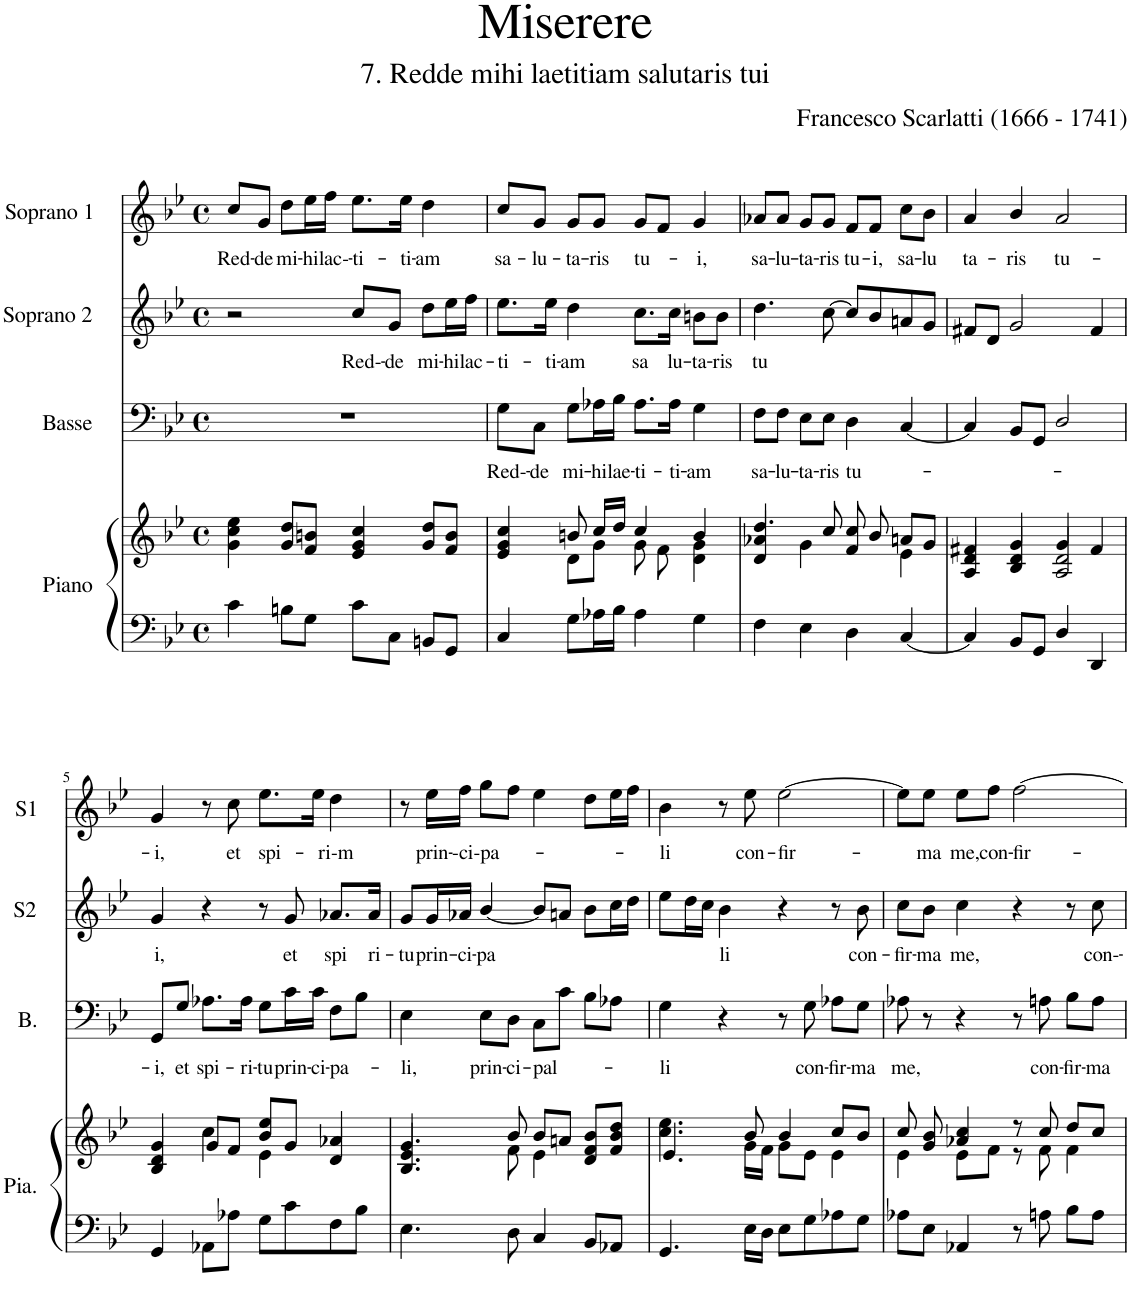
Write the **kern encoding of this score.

**kern	**kern	**kern	**text	**kern	**text	**kern	**text
*part4	*part4	*part3	*part3	*part2	*part2	*part1	*part1
*staff5	*staff4	*staff3	*staff3	*staff2	*staff2	*staff1	*staff1
*I"Piano	*	*I"Basse	*	*I"Soprano 2	*	*I"Soprano 1	*
*I'Pia.	*	*I'B.	*	*I'S2	*	*I'S1	*
*clefF4	*clefG2	*clefF4	*	*clefG2	*	*clefG2	*
*k[b-e-]	*k[b-e-]	*k[b-e-]	*	*k[b-e-]	*	*k[b-e-]	*
*M4/4	*M4/4	*M4/4	*	*M4/4	*	*M4/4	*
*met(c)	*met(c)	*met(c)	*	*met(c)	*	*met(c)	*
=1	=1	=1	=1	=1	=1	=1	=1
!	!	!	!	!	!	!	!LO:LY:b
4c\	4g\ 4cc\ 4ee-\	1r	.	2r	.	8cc/L	Red-
!	!	!	!	!	!	!	!LO:LY:b
.	.	.	.	.	.	8g/J	-de
!	!	!	!	!	!	!	!LO:LY:b
8Bn\L	8g/ 8dd/L	.	.	.	.	8dd\L	mi-
!	!	!	!	!	!	!	!LO:LY:b
8G\J	8f/ 8bn/J	.	.	.	.	16ee-\L	-hi
!	!	!	!	!	!	!	!LO:LY:b
.	.	.	.	.	.	16ff\JJ	lac--
!	!	!	!	!	!LO:LY:b	!	!LO:LY:b
8c\L	4e-/ 4g/ 4cc/	.	.	8cc/L	Red--	8.ee-\L	-ti-
!	!	!	!	!	!LO:LY:b	!	!
8C\J	.	.	.	8g/J	-de	.	.
!	!	!	!	!	!	!	!LO:LY:b
.	.	.	.	.	.	16ee-\Jk	-ti-
!	!	!	!	!	!LO:LY:b	!	!LO:LY:b
8BBn/L	8g/ 8dd/L	.	.	8dd\L	mi-	4dd\	-am
!	!	!	!	!	!LO:LY:b	!	!
8GG/J	8f/ 8b/J	.	.	16ee-\L	-hi	.	.
!	!	!	!	!	!LO:LY:b	!	!
.	.	.	.	16ff\JJ	lac-	.	.
=2	=2	=2	=2	=2	=2	=2	=2
*	*^	*	*	*	*	*	*
!	!	!	!	!LO:LY:b	!	!LO:LY:b	!	!LO:LY:b
4C/	4e-/ 4g/ 4cc/	4ryy	8G\L	Red--	8.ee-\L	-ti-	8cc/L	sa-
!	!	!	!	!LO:LY:b	!	!	!	!LO:LY:b
.	.	.	8C\J	-de	.	.	8g/J	-lu-
!	!	!	!	!	!	!LO:LY:b	!	!
.	.	.	.	.	16ee-\Jk	-ti-	.	.
!	!	!	!	!LO:LY:b	!	!LO:LY:b	!	!LO:LY:b
8G\L	8bn/	8d\L	8G\L	mi-	4dd\	-am	8g/L	-ta-
!	!	!	!	!LO:LY:b	!	!	!	!LO:LY:b
16A-X\L	16cc/LL	8g\J	16A-X\L	-hi	.	.	8g/J	-ris
!	!	!	!	!LO:LY:b	!	!	!	!
16B-\JJ	16dd/JJ	.	16B-\JJ	lae-	.	.	.	.
!	!	!	!	!LO:LY:b	!	!LO:LY:b	!	!LO:LY:b
4A-\	4cc/	8g\	8.A-\L	-ti-	8.cc\L	sa	8g/L	tu-
.	.	8f\	.	.	.	.	8f/J	.
!	!	!	!	!LO:LY:b	!	!LO:LY:b	!	!
.	.	.	16A-\Jk	-ti-	16cc\Jk	lu-	.	.
!	!	!	!	!LO:LY:b	!	!LO:LY:b	!	!LO:LY:b
4G\	4b/	4d\ 4g\	4G\	-am	8bn\L	-ta-	4g/	-i,
!	!	!	!	!	!	!LO:LY:b	!	!
.	.	.	.	.	8b\J	-ris	.	.
=3	=3	=3	=3	=3	=3	=3	=3	=3
!	!	!	!	!LO:LY:b	!	!LO:LY:b	!	!LO:LY:b
4F\	4.dd/	4d/ 4a-X/	8F\L	sa-	4.dd\	tu	8a-X/L	sa-
!	!	!	!	!LO:LY:b	!	!	!	!LO:LY:b
.	.	.	8F\J	-lu-	.	.	8a-/J	-lu-
!	!	!	!	!LO:LY:b	!	!	!	!LO:LY:b
4E-\	.	4g\	8E-\L	-ta-	.	.	8g/L	-ta-
!	!	!	!	!LO:LY:b	!	!	!	!LO:LY:b
.	8cc/	.	8E-\J	-ris	[8cc\	.	8g/J	-ris
!	!	!	!	!LO:LY:b	!	!	!	!LO:LY:b
4D\	8cc/	4f/	4D\	tu-	8cc/L]	.	8f/L	tu-
!	!	!	!	!	!	!	!	!LO:LY:b
.	8b-/	.	.	.	8b-/	.	8f/J	-i,
!	!	!	!	!	!	!	!	!LO:LY:b
[4C/	8an/L	4e-\	[4C/	.	8an/	.	8cc\L	sa-
!	!	!	!	!	!	!	!	!LO:LY:b
.	8g/J	.	.	.	8g/J	.	8b-\J	-lu
=4	=4	=4	=4	=4	=4	=4	=4	=4
!	!	!	!	!	!	!	!	!LO:LY:b
4C/]	4f#X/	4A/ 4d/	4C/]	.	8f#X/L	.	4a/	ta-
.	.	.	.	.	8d/J	.	.	.
!	!	!	!	!	!	!	!	!LO:LY:b
8BB-/L	4g/	4B-/ 4d/	8BB-/L	.	2g/	.	4b-/	-ris
8GG/J	.	.	8GG/J	.	.	.	.	.
!	!	!	!	!	!	!	!	!LO:LY:b
4D/	4g/	2A/ 2d/	2D/	.	.	.	2a/	tu-
4DD/	4f#/	.	.	.	4f#/	.	.	.
!!LO:LB:g=z
=5	=5	=5	=5	=5	=5	=5	=5	=5
!	!	!	!	!LO:LY:b	!	!LO:LY:b	!	!LO:LY:b
4GG/	4g/	4B-/ 4d/	8GG/L	-i,	4g/	i,	4g/	-i,
!	!	!	!	!LO:LY:b	!	!	!	!
.	.	.	8G/J	et	.	.	.	.
!	!	!	!	!LO:LY:b	!	!	!	!
8AA-X\L	8g/L	4cc\	8.A-X\L	spi-	4r	.	8r	.
!	!	!	!	!	!	!	!	!LO:LY:b
8A-X\J	8f/J	.	.	.	.	.	8cc\	et
!	!	!	!	!LO:LY:b	!	!	!	!
.	.	.	16A-\Jk	-ri-	.	.	.	.
!	!	!	!	!LO:LY:b	!	!	!	!LO:LY:b
8G\L	8b-/ 8ee-/L	4e-\	8G\L	-tu	8r	.	8.ee-\L	spi-
!	!	!	!	!LO:LY:b	!	!LO:LY:b	!	!
8c\	8g/J	.	16c\L	prin-	8g/	et	.	.
!	!	!	!	!LO:LY:b	!	!	!	!
.	.	.	16c\JJ	-ci-	.	.	16ee-\Jk	.
!	!	!	!	!LO:LY:b	!	!LO:LY:b	!	!LO:LY:b
8F\	4a-X/	4d/	8F\L	-pa-	8.a-X/L	spi	4dd\	-ri-m
8B-\J	.	.	8B-\J	.	.	.	.	.
!	!	!	!	!	!	!LO:LY:b	!	!
.	.	.	.	.	16a-/Jk	ri-	.	.
=6	=6	=6	=6	=6	=6	=6	=6	=6
!	!	!	!	!LO:LY:b	!	!LO:LY:b	!	!
4.E-\	4.g/	4.B-/ 4.e-/	4E-\	-li,	8g/L	-tu	8r	.
!	!	!	!	!	!	!LO:LY:b	!	!LO:LY:b
.	.	.	.	.	16g/L	prin-	16ee-\LL	prin-
!	!	!	!	!	!	!LO:LY:b	!	!LO:LY:b
.	.	.	.	.	16a-X/JJ	-ci-	16ff\JJ	--ci-pa-
!	!	!	!	!LO:LY:b	!	!LO:LY:b	!	!
.	.	.	8E-\L	prin-	[4b-/	-pa	8gg\L	.
!	!	!	!	!LO:LY:b	!	!	!	!
8D\	8b-/	8f\	8D\J	-ci-	.	.	8ff\J	.
!	!	!	!	!LO:LY:b	!	!	!	!
4C/	8b-/L	4e-\	8C\L	-pal-	8b-/L]	.	4ee-\	.
.	8an/J	.	8c\J	.	8an/J	.	.	.
8BB-/L	8d/ 8f/ 8b-/L	4ryy	8B-\L	.	8b-\L	.	8dd\L	.
8AA-X/J	8f/ 8b-/ 8dd/J	.	8A-X\J	.	16cc\L	.	16ee-\L	.
.	.	.	.	.	16dd\JJ	.	16ff\JJ	.
=7	=7	=7	=7	=7	=7	=7	=7	=7
!	!	!	!	!LO:LY:b	!	!	!	!LO:LY:b
4.GG/	4.cc\ 4.ee-\	4.e-/	4G\	-li	8ee-\L	.	4b-\	-li
.	.	.	.	.	16dd\L	.	.	.
.	.	.	.	.	16cc\JJ	.	.	.
!	!	!	!	!	!	!LO:LY:b	!	!
.	.	.	4r	.	4b-\	li	8r	.
!	!	!	!	!	!	!	!	!LO:LY:b
16E-\LL	8b-/	16g\LL	.	.	.	.	8ee-\	con-
16D\JJ	.	16f\JJ	.	.	.	.	.	.
!	!	!	!	!	!	!	!	!LO:LY:b
8E-\L	4b-/	8g\L	8r	.	4r	.	[2ee-\	-fir-
!	!	!	!	!LO:LY:b	!	!	!	!
8G\	.	8e-\J	8G\	con-	.	.	.	.
!	!	!	!	!LO:LY:b	!	!	!	!
8A-X\	8cc/L	4e-\	8A-X\L	-fir-	8r	.	.	.
!	!	!	!	!LO:LY:b	!	!LO:LY:b	!	!
8G\J	8b-/J	.	8G\J	-ma	8b-\	con-	.	.
=8	=8	=8	=8	=8	=8	=8	=8	=8
!	!	!	!	!LO:LY:b	!	!LO:LY:b	!	!
8A-X\L	8cc/	4e-\	8A-X\	me,	8cc\L	-fir-	8ee-\L]	.
!	!	!	!	!	!	!LO:LY:b	!	!LO:LY:b
8E-\J	8g/ 8b-/	.	8r	.	8b-\J	-ma	8ee-\J	-ma
!	!	!	!	!	!	!LO:LY:b	!	!LO:LY:b
4AA-X/	4a-X/ 4cc/	8e-\L	4r	.	4cc\	me,	8ee-\L	me,
!	!	!	!	!	!	!	!	!LO:LY:b
.	.	8f\J	.	.	.	.	8ff\J	con-
!	!	!	!	!	!	!	!	!LO:LY:b
8r	8r	8r	8r	.	4r	.	[2ff\	-fir-
!	!	!	!	!LO:LY:b	!	!	!	!
8An\	8cc/	8f\	8An\	con-	.	.	.	.
!	!	!	!	!LO:LY:b	!	!	!	!
8B-\L	8dd/L	4f\	8B-\L	-fir-	8r	.	.	.
!	!	!	!	!LO:LY:b	!	!LO:LY:b	!	!
8A\J	8cc/J	.	8A\J	-ma	8cc\	con--	.	.
*	*v	*v	*	*	*	*	*	*
=	=	=	=	=	=	=	=
*-	*-	*-	*-	*-	*-	*-	*-
